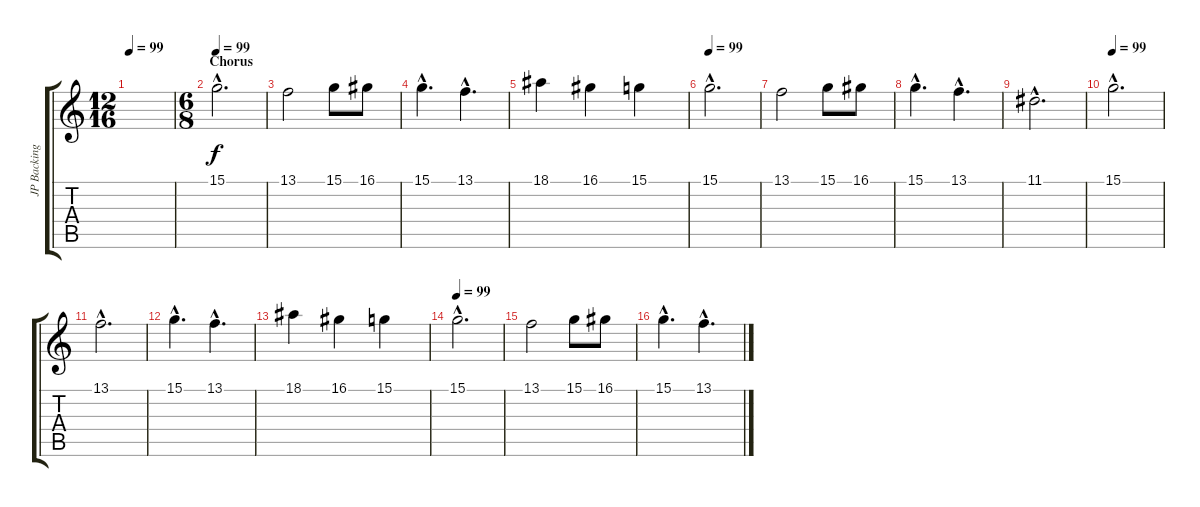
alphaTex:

\track ("JP Backing Vocals" "JP Backing") {instrument brasssection}
\staff {score tabs}
\tuning (E4 B3 G3 D3 A2 E2) {hide}
\ts (12 16)
\tempo 99
\clef g2
\ks c
|
\ts (6 8)
\section ("" "Chorus")
\tempo 99
15.1{hac}.2{d} |
13.1.2 15.1.8 16.1.8 |
15.1{hac}.4{d} 13.1{hac}.4{d} |
18.1.4 16.1.4 15.1.4 |
\tempo 99
15.1{hac}.2{d} |
13.1.2 15.1.8 16.1.8 |
15.1{hac}.4{d} 13.1{hac}.4{d} |
11.1{hac}.2{d} |
\tempo 99
15.1{hac}.2{d} |
13.1{hac}.2{d} |
15.1{hac}.4{d} 13.1{hac}.4{d} |
18.1.4 16.1.4 15.1.4 |
\tempo 99
15.1{hac}.2{d} |
13.1.2 15.1.8 16.1.8 |
15.1{hac}.4{d} 13.1{hac}.4{d}
